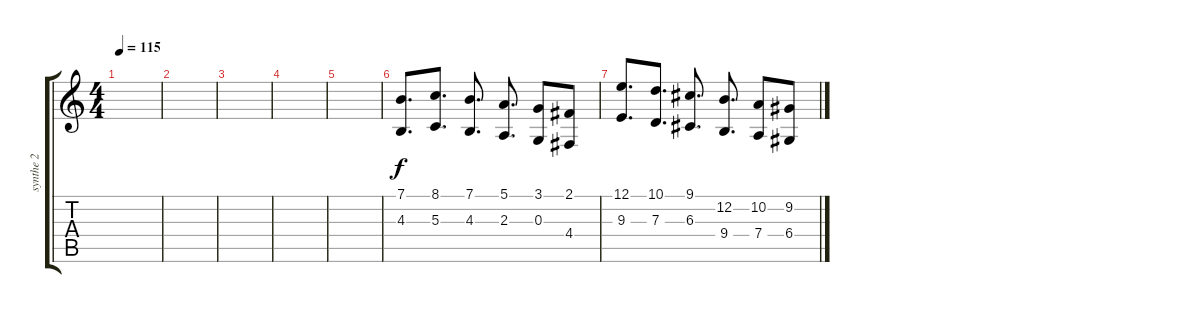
\track ("synthe 2" "synthe 2") {instrument stringensemble1}
\staff {score tabs}
\tuning (E4 B3 G3 D3 A2 E2) {hide}
\ts (4 4)
\tempo 115
\clef g2
\ks c
|
|
|
|
|
(7.1 4.3).8{d} (8.1 5.3).8{d} (7.1 4.3).8{d} (5.1 2.3).8{d} (3.1 0.3).8 (2.1 4.4).8 |
(12.1 9.3).8{d} (10.1 7.3).8{d} (9.1 6.3).8{d} (12.2 9.4).8{d} (10.2 7.4).8 (9.2 6.4).8
